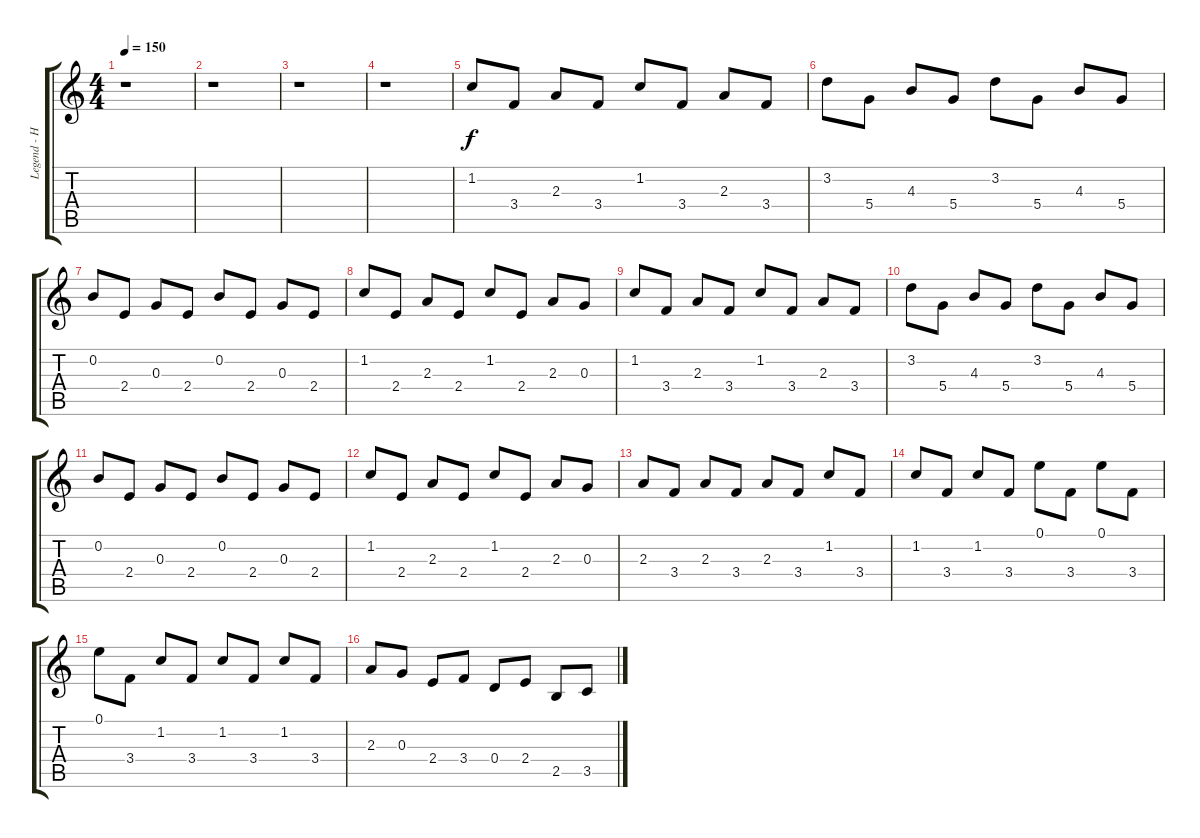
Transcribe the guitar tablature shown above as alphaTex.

\track ("Legend - Harmony" "Legend - H") {instrument electricguitarclean}
\staff {score tabs}
\tuning (E4 B3 G3 D3 A2 E2) {hide}
\ts (4 4)
\tempo 150
\clef g2
\ks c
r.1{dy f} |
r.1 |
r.1 |
r.1 |
1.2.8 3.4.8 2.3.8 3.4.8 1.2.8 3.4.8 2.3.8 3.4.8 |
3.2.8 5.4.8 4.3.8 5.4.8 3.2.8 5.4.8 4.3.8 5.4.8 |
0.2.8 2.4.8 0.3.8 2.4.8 0.2.8 2.4.8 0.3.8 2.4.8 |
1.2.8 2.4.8 2.3.8 2.4.8 1.2.8 2.4.8 2.3.8 0.3.8 |
1.2.8 3.4.8 2.3.8 3.4.8 1.2.8 3.4.8 2.3.8 3.4.8 |
3.2.8 5.4.8 4.3.8 5.4.8 3.2.8 5.4.8 4.3.8 5.4.8 |
0.2.8 2.4.8 0.3.8 2.4.8 0.2.8 2.4.8 0.3.8 2.4.8 |
1.2.8 2.4.8 2.3.8 2.4.8 1.2.8 2.4.8 2.3.8 0.3.8 |
2.3.8 3.4.8 2.3.8 3.4.8 2.3.8 3.4.8 1.2.8 3.4.8 |
1.2.8 3.4.8 1.2.8 3.4.8 0.1.8 3.4.8 0.1.8 3.4.8 |
0.1.8 3.4.8 1.2.8 3.4.8 1.2.8 3.4.8 1.2.8 3.4.8 |
2.3.8 0.3.8 2.4.8 3.4.8 0.4.8 2.4.8 2.5.8 3.5.8
